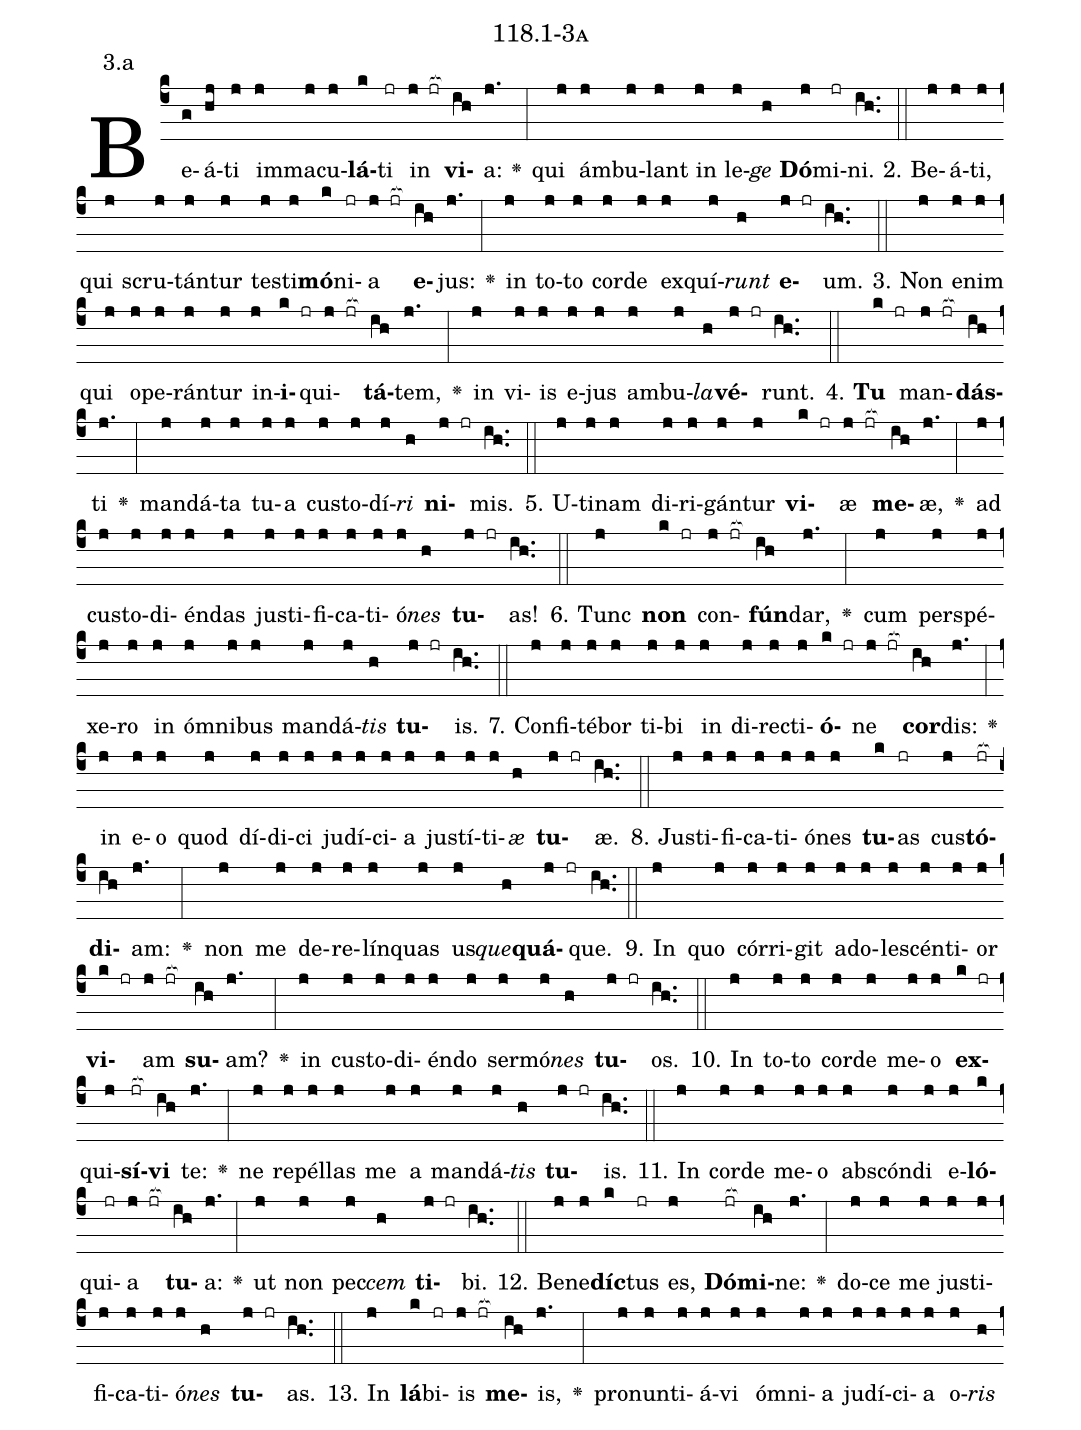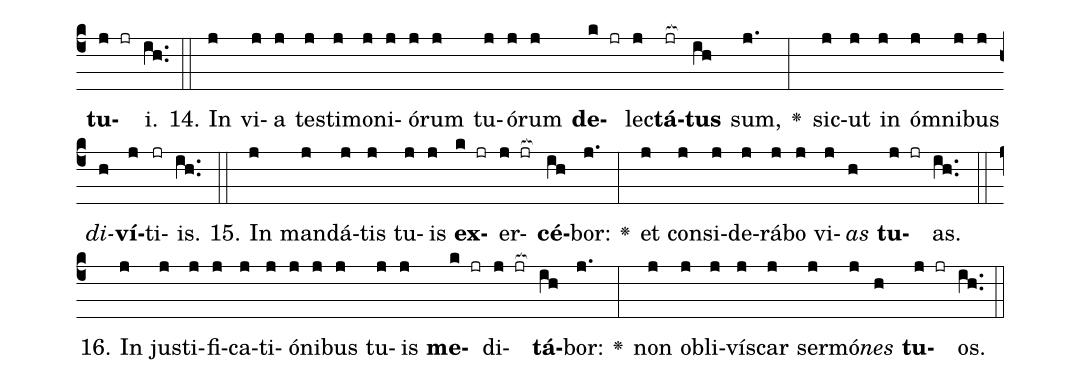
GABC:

name: 118.1-3a;
annotation: 3.a;
%%
(c4)Be(g)á(hj)ti(j) im(j)ma(j)cu(j)<b>lá</b>(k)ti(jr) in(j jr[ocb:1{]) <b>vi</b>(ih[ocb:0}])a:(j.) <v>\greheightstar</v>(:) qui(j) ám(j)bu(j)lant(j) in(j) le(j)<i>ge</i>(h) <b>Dó</b>(j)mi(jr)ni.(ih..) (::)
2. Be(j)á(j)ti,(j) qui(j) scru(j)tán(j)tur(j) tes(j)ti(j)<b>mó</b>(k)ni(jr)a(j jr[ocb:1{]) <b>e</b>(ih[ocb:0}])jus:(j.) <v>\greheightstar</v>(:) in(j) to(j)to(j) cor(j)de(j) ex(j)quí(j)<i>runt</i>(h) <b>e</b>(j jr)um.(ih..) (::)
3. Non(j) e(j)nim(j) qui(j) o(j)pe(j)rán(j)tur(j) in(j)<b>i</b>(k jr)qui(j jr[ocb:1{])<b>tá</b>(ih[ocb:0}])tem,(j.) <v>\greheightstar</v>(:) in(j) vi(j)is(j) e(j)jus(j) am(j)bu(j)<i>la</i>(h)<b>vé</b>(j jr)runt.(ih..) (::)
4. <b>Tu</b>(k jr) man(j jr[ocb:1{])<b>dás</b>(ih[ocb:0}])ti(j.) <v>\greheightstar</v>(:) man(j)dá(j)ta(j) tu(j)a(j) cus(j)to(j)dí(j)<i>ri</i>(h) <b>ni</b>(j jr)mis.(ih..) (::)
5. U(j)ti(j)nam(j) di(j)ri(j)gán(j)tur(j) <b>vi</b>(k jr)æ(j jr[ocb:1{]) <b>me</b>(ih[ocb:0}])æ,(j.) <v>\greheightstar</v>(:) ad(j) cus(j)to(j)di(j)én(j)das(j) jus(j)ti(j)fi(j)ca(j)ti(j)ó(j)<i>nes</i>(h) <b>tu</b>(j jr)as!(ih..) (::)
6. Tunc(j) <b>non</b>(k jr) con(j jr[ocb:1{])<b>fún</b>(ih[ocb:0}])dar,(j.) <v>\greheightstar</v>(:) cum(j) per(j)spé(j)xe(j)ro(j) in(j) óm(j)ni(j)bus(j) man(j)dá(j)<i>tis</i>(h) <b>tu</b>(j jr)is.(ih..) (::)
7. Con(j)fi(j)té(j)bor(j) ti(j)bi(j) in(j) di(j)rec(j)ti(j)<b>ó</b>(k jr)ne(j jr[ocb:1{]) <b>cor</b>(ih[ocb:0}])dis:(j.) <v>\greheightstar</v>(:) in(j) e(j)o(j) quod(j) dí(j)di(j)ci(j) ju(j)dí(j)ci(j)a(j) jus(j)tí(j)ti(j)<i>æ</i>(h) <b>tu</b>(j jr)æ.(ih..) (::)
8. Jus(j)ti(j)fi(j)ca(j)ti(j)ó(j)nes(j) <b>tu</b>(k)as(jr) cus(j)<b>tó</b>(jr[ocb:1{])<b>di</b>(ih[ocb:0}])am:(j.) <v>\greheightstar</v>(:) non(j) me(j) de(j)re(j)lín(j)quas(j) us(j)<i>que</i>(h)<b>quá</b>(j jr)que.(ih..) (::)
9. In(j) quo(j) cór(j)ri(j)git(j) ad(j)o(j)le(j)scén(j)ti(j)or(j) <b>vi</b>(k jr)am(j jr[ocb:1{]) <b>su</b>(ih[ocb:0}])am?(j.) <v>\greheightstar</v>(:) in(j) cus(j)to(j)di(j)én(j)do(j) ser(j)mó(j)<i>nes</i>(h) <b>tu</b>(j jr)os.(ih..) (::)
10. In(j) to(j)to(j) cor(j)de(j) me(j)o(j) <b>ex</b>(k jr)qui(j)<b>sí</b>(jr[ocb:1{])<b>vi</b>(ih[ocb:0}]) te:(j.) <v>\greheightstar</v>(:) ne(j) re(j)pél(j)las(j) me(j) a(j) man(j)dá(j)<i>tis</i>(h) <b>tu</b>(j jr)is.(ih..) (::)
11. In(j) cor(j)de(j) me(j)o(j) abs(j)cón(j)di(j) e(j)<b>ló</b>(k)qui(jr)a(j jr[ocb:1{]) <b>tu</b>(ih[ocb:0}])a:(j.) <v>\greheightstar</v>(:) ut(j) non(j) pec(j)<i>cem</i>(h) <b>ti</b>(j jr)bi.(ih..) (::)
12. Be(j)ne(j)<b>díc</b>(k)tus(jr) es,(j) <b>Dó</b>(jr[ocb:1{])<b>mi</b>(ih[ocb:0}])ne:(j.) <v>\greheightstar</v>(:) do(j)ce(j) me(j) jus(j)ti(j)fi(j)ca(j)ti(j)ó(j)<i>nes</i>(h) <b>tu</b>(j jr)as.(ih..) (::)
13. In(j) <b>lá</b>(k)bi(jr)is(j jr[ocb:1{]) <b>me</b>(ih[ocb:0}])is,(j.) <v>\greheightstar</v>(:) pro(j)nun(j)ti(j)á(j)vi(j) óm(j)ni(j)a(j) ju(j)dí(j)ci(j)a(j) o(j)<i>ris</i>(h) <b>tu</b>(j jr)i.(ih..) (::)
14. In(j) vi(j)a(j) tes(j)ti(j)mo(j)ni(j)ó(j)rum(j) tu(j)ó(j)rum(j) <b>de</b>(k jr)lec(j)<b>tá</b>(jr[ocb:1{])<b>tus</b>(ih[ocb:0}]) sum,(j.) <v>\greheightstar</v>(:) sic(j)ut(j) in(j) óm(j)ni(j)bus(j) <i>di</i>(h)<b>ví</b>(j)ti(jr)is.(ih..) (::)
15. In(j) man(j)dá(j)tis(j) tu(j)is(j) <b>ex</b>(k jr)er(j jr[ocb:1{])<b>cé</b>(ih[ocb:0}])bor:(j.) <v>\greheightstar</v>(:) et(j) con(j)si(j)de(j)rá(j)bo(j) vi(j)<i>as</i>(h) <b>tu</b>(j jr)as.(ih..) (::)
16. In(j) jus(j)ti(j)fi(j)ca(j)ti(j)ó(j)ni(j)bus(j) tu(j)is(j) <b>me</b>(k jr)di(j jr[ocb:1{])<b>tá</b>(ih[ocb:0}])bor:(j.) <v>\greheightstar</v>(:) non(j) ob(j)li(j)vís(j)car(j) ser(j)mó(j)<i>nes</i>(h) <b>tu</b>(j jr)os.(ih..) (::)
